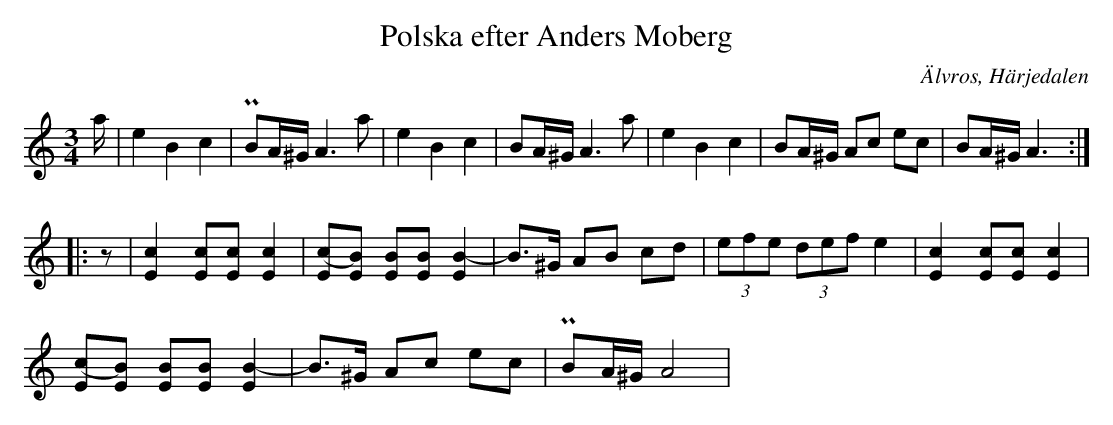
X:1
T: Polska efter Anders Moberg
O: Älvros, Härjedalen
M: 3/4
L: 1/16
K: Am
a | e4 B4 c4 | PB2A^G A4>a4 | e4 B4 c4 | B2A^G A4>a4 | e4 B4 c4 | B2A^G A2c2 e2c2 | B2A^G A6 ::
z2 | [E4c4] [E2c2][c2E2] [E4c4] | [(cE]2[B)E]2 [B2E2][B2E2] [B4-E4] | B2>^G2 A2B2 c2d2 | (3e2f2e2 (3d2e2f2 e4 | [E4c4] [E2c2][E2c2] [E4c4] |
[(cE]2[B)E]2 [E2B2][B2E2] [B4-E4] | B2>^G2 A2c2 e2c2 | PB2A^G A8 |
